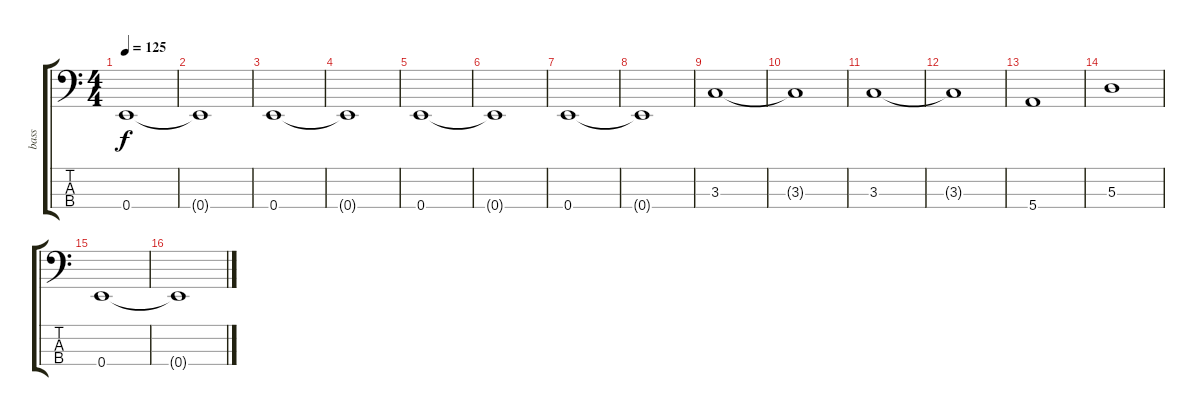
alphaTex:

\track ("bass" "bass") {instrument electricbassfinger}
\staff {score tabs}
\tuning (G2 D2 A1 E1) {hide}
\ts (4 4)
\tempo 125
\clef f4
\ks c
0.4.1{dy f} |
0.4{t}.1 |
0.4.1 |
0.4{t}.1 |
0.4.1 |
0.4{t}.1 |
0.4.1 |
0.4{t}.1 |
3.3.1 |
3.3{t}.1 |
3.3.1 |
3.3{t}.1 |
5.4.1 |
5.3.1 |
0.4.1 |
0.4{t}.1
